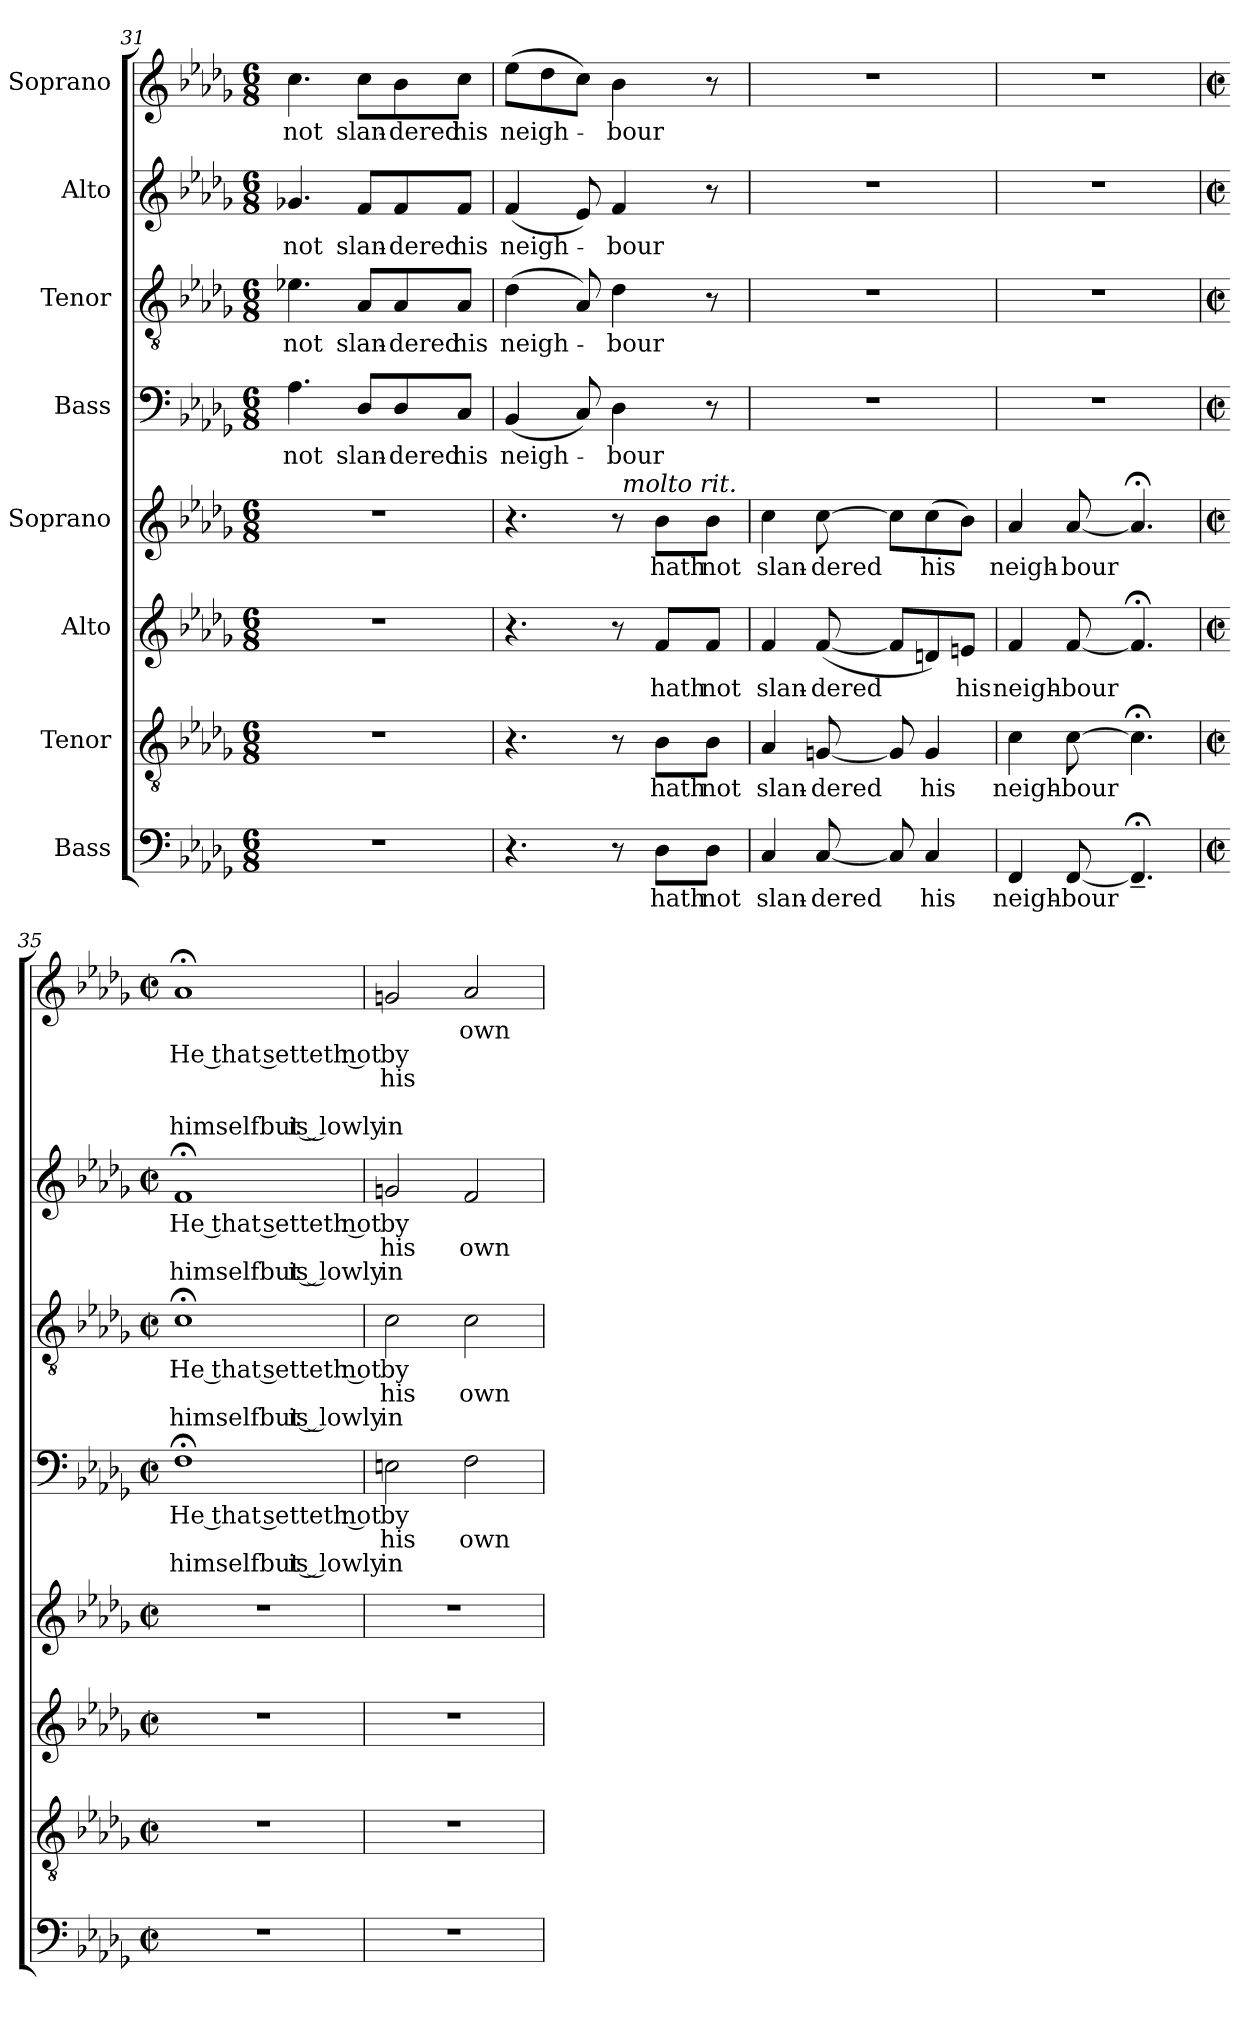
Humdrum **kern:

**kern	**text	**kern	**text	**kern	**text	**kern	**text	**kern	**text	**text	**text	**kern	**text	**text	**text	**kern	**text	**text	**text	**kern	**text	**text	**text	**text	**text
*part8	*part8	*part7	*part7	*part6	*part6	*part5	*part5	*part4	*part4	*part4	*part4	*part3	*part3	*part3	*part3	*part2	*part2	*part2	*part2	*part1	*part1	*part1	*part1	*part1	*part1
*staff8	*staff8	*staff7	*staff7	*staff6	*staff6	*staff5	*staff5	*staff4	*staff4	*staff4	*staff4	*staff3	*staff3	*staff3	*staff3	*staff2	*staff2	*staff2	*staff2	*staff1	*staff1	*staff1	*staff1	*staff1	*staff1
*I"Bass	*	*I"Tenor	*	*I"Alto	*	*I"Soprano	*	*I"Bass	*	*	*	*I"Tenor	*	*	*	*I"Alto	*	*	*	*I"Soprano	*	*	*	*	*
*clefF4	*	*clefGv2	*	*clefG2	*	*clefG2	*	*clefF4	*	*	*	*clefGv2	*	*	*	*clefG2	*	*	*	*clefG2	*	*	*	*	*
*k[b-e-a-d-g-]	*	*k[b-e-a-d-g-]	*	*k[b-e-a-d-g-]	*	*k[b-e-a-d-g-]	*	*k[b-e-a-d-g-]	*	*	*	*k[b-e-a-d-g-]	*	*	*	*k[b-e-a-d-g-]	*	*	*	*k[b-e-a-d-g-]	*	*	*	*	*
*D-:	*	*D-:	*	*D-:	*	*D-:	*	*D-:	*	*	*	*D-:	*	*	*	*D-:	*	*	*	*D-:	*	*	*	*	*
*M6/8	*	*M6/8	*	*M6/8	*	*M6/8	*	*M6/8	*	*	*	*M6/8	*	*	*	*M6/8	*	*	*	*M6/8	*	*	*	*	*
=31	=31	=31	=31	=31	=31	=31	=31	=31	=31	=31	=31	=31	=31	=31	=31	=31	=31	=31	=31	=31	=31	=31	=31	=31	=31
!LO:N:vis=1	!	!LO:N:vis=1	!	!LO:N:vis=1	!	!LO:N:vis=1	!	!	!LO:LY:b:cj	!	!	!	!LO:LY:b:cj	!	!	!	!LO:LY:b:cj	!	!	!	!LO:LY:b:cj	!	!	!	!
2.r	.	2.r	.	2.r	.	2.r	.	4.A-\	not	.	.	4.e-X\	not	.	.	4.g-X/	not	.	.	4.cc\	not	.	.	.	.
!	!	!	!	!	!	!	!	!	!LO:LY:b	!	!	!	!LO:LY:b	!	!	!	!LO:LY:b	!	!	!	!LO:LY:b	!	!	!	!
.	.	.	.	.	.	.	.	8D-/L	slan-	.	.	8A-/L	slan-	.	.	8f/L	slan-	.	.	8cc\L	slan-	.	.	.	.
!	!	!	!	!	!	!	!	!	!LO:LY:b:cj	!	!	!	!LO:LY:b:cj	!	!	!	!LO:LY:b:cj	!	!	!	!LO:LY:b:cj	!	!	!	!
.	.	.	.	.	.	.	.	8D-/	-dered	.	.	8A-/	-dered	.	.	8f/	-dered	.	.	8b-\	-dered	.	.	.	.
!	!	!	!	!	!	!	!	!	!LO:LY:b:cj	!	!	!	!LO:LY:b:cj	!	!	!	!LO:LY:b:cj	!	!	!	!LO:LY:b:cj	!	!	!	!
.	.	.	.	.	.	.	.	8C/J	his	.	.	8A-/J	his	.	.	8f/J	his	.	.	8cc\J	his	.	.	.	.
=32	=32	=32	=32	=32	=32	=32	=32	=32	=32	=32	=32	=32	=32	=32	=32	=32	=32	=32	=32	=32	=32	=32	=32	=32	=32
!	!	!	!	!	!	!	!	!	!LO:LY:b	!	!	!	!LO:LY:b	!	!	!	!LO:LY:b	!	!	!	!LO:LY:b	!	!	!	!
*	*	*	*	*	*	*^	*	*	*	*	*	*	*	*	*	*	*	*	*	*	*	*	*	*	*
4.r	.	4.r	.	4.r	.	4.r	4ryy	.	(<4BB-/	neigh-	.	.	(>4d-\	neigh-	.	.	(<4f/	neigh-	.	.	(>8ee-\L	neigh-	.	.	.	.
.	.	.	.	.	.	.	.	.	.	.	.	.	.	.	.	.	.	.	.	.	8dd-\	.	.	.	.	.
.	.	.	.	.	.	.	8ryy	.	8C/)	.	.	.	8A-/)	.	.	.	8e-/)	.	.	.	8cc\J)	.	.	.	.	.
!	!	!	!	!	!	!	!	!	!	!LO:LY:b:cj	!	!	!	!LO:LY:b:cj	!	!	!	!LO:LY:b:cj	!	!	!	!LO:LY:b:cj	!	!	!	!
8r	.	8r	.	8r	.	8r	64ryy	.	4D-\	-bour	.	.	4d-\	-bour	.	.	4f/	-bour	.	.	4b-\	-bour	.	.	.	.
!	!	!	!	!	!	!	!LO:TX:a:i:t=molto rit.	!	!	!	!	!	!	!	!	!	!	!	!	!	!	!	!	!	!	!
.	.	.	.	.	.	.	4ryy	.	.	.	.	.	.	.	.	.	.	.	.	.	.	.	.	.	.	.
!	!LO:LY:b:cj	!	!LO:LY:b:cj	!	!LO:LY:b:cj	!	!	!LO:LY:b:cj	!	!	!	!	!	!	!	!	!	!	!	!	!	!	!	!	!	!
8D-\L	hath	8B-\L	hath	8f/L	hath	8b-\L	.	hath	.	.	.	.	.	.	.	.	.	.	.	.	.	.	.	.	.	.
!	!LO:LY:b:cj	!	!LO:LY:b:cj	!	!LO:LY:b:cj	!	!	!LO:LY:b:cj	!	!	!	!	!	!	!	!	!	!	!	!	!	!	!	!	!	!
8D-\J	not	8B-\J	not	8f/J	not	8b-\J	.	not	8r	.	.	.	8r	.	.	.	8r	.	.	.	8r	.	.	.	.	.
.	.	.	.	.	.	.	16..ryy	.	.	.	.	.	.	.	.	.	.	.	.	.	.	.	.	.	.	.
=33	=33	=33	=33	=33	=33	=33	=33	=33	=33	=33	=33	=33	=33	=33	=33	=33	=33	=33	=33	=33	=33	=33	=33	=33	=33	=33
!	!LO:LY:b:cj	!	!LO:LY:b:cj	!	!LO:LY:b:cj	!	!	!LO:LY:b:cj	!LO:N:vis=1	!	!	!	!LO:N:vis=1	!	!	!	!LO:N:vis=1	!	!	!	!LO:N:vis=1	!	!	!	!	!
*	*	*	*	*	*	*v	*v	*	*	*	*	*	*	*	*	*	*	*	*	*	*	*	*	*	*	*
4C/	slan-	4A-/	slan-	4f/	slan-	4cc\	slan-	2.r	.	.	.	2.r	.	.	.	2.r	.	.	.	2.r	.	.	.	.	.
!	!LO:LY:b	!	!LO:LY:b	!	!LO:LY:b	!	!LO:LY:b	!	!	!	!	!	!	!	!	!	!	!	!	!	!	!	!	!	!
[<8C/	-dered	[<8Gn/	-dered	(<[<8f/	-dered	[>8cc\	-dered	.	.	.	.	.	.	.	.	.	.	.	.	.	.	.	.	.	.
8C/]	.	8G/]	.	8f/L]	.	8cc\L]	.	.	.	.	.	.	.	.	.	.	.	.	.	.	.	.	.	.	.
!	!LO:LY:b:cj	!	!LO:LY:b:cj	!	!	!	!LO:LY:b:cj	!	!	!	!	!	!	!	!	!	!	!	!	!	!	!	!	!	!
4C/	his	4G/	his	8dn/)	.	(>8cc\	his	.	.	.	.	.	.	.	.	.	.	.	.	.	.	.	.	.	.
!	!	!	!	!	!LO:LY:b:cj	!	!	!	!	!	!	!	!	!	!	!	!	!	!	!	!	!	!	!	!
.	.	.	.	8en/J	his	8b-\J)	.	.	.	.	.	.	.	.	.	.	.	.	.	.	.	.	.	.	.
=34	=34	=34	=34	=34	=34	=34	=34	=34	=34	=34	=34	=34	=34	=34	=34	=34	=34	=34	=34	=34	=34	=34	=34	=34	=34
!	!LO:LY:b:cj	!	!LO:LY:b:cj	!	!LO:LY:b:cj	!	!LO:LY:b:cj	!LO:N:vis=1	!	!	!	!LO:N:vis=1	!	!	!	!LO:N:vis=1	!	!	!	!LO:N:vis=1	!	!	!	!	!
4FF/	neigh-	4c\	neigh-	4f/	neigh-	4a-/	neigh-	2.r	.	.	.	2.r	.	.	.	2.r	.	.	.	2.r	.	.	.	.	.
!	!LO:LY:b	!	!LO:LY:b	!	!LO:LY:b	!	!LO:LY:b	!	!	!	!	!	!	!	!	!	!	!	!	!	!	!	!	!	!
[<8FF/	-bour	[>8c\	-bour	[<8f/	-bour	[<8a-/	-bour	.	.	.	.	.	.	.	.	.	.	.	.	.	.	.	.	.	.
4.FF;<~</]	.	4.c;<\]	.	4.f;</]	.	4.a-;</]	.	.	.	.	.	.	.	.	.	.	.	.	.	.	.	.	.	.	.
!!LO:LB:g=z
=35	=35	=35	=35	=35	=35	=35	=35	=35	=35	=35	=35	=35	=35	=35	=35	=35	=35	=35	=35	=35	=35	=35	=35	=35	=35
*M2/2	*	*M2/2	*	*M2/2	*	*M2/2	*	*M2/2	*	*	*	*M2/2	*	*	*	*M2/2	*	*	*	*M2/2	*	*	*	*	*
*met(c|)	*	*met(c|)	*	*met(c|)	*	*met(c|)	*	*met(c|)	*	*	*	*met(c|)	*	*	*	*met(c|)	*	*	*	*met(c|)	*	*	*	*	*
!	!	!	!	!	!	!	!	!	!LO:LY:b:rj	!	!LO:LY:b:rj	!	!LO:LY:b:rj	!	!LO:LY:b:rj	!	!LO:LY:b:rj	!	!LO:LY:b:rj	!	!	!LO:LY:b:rj	!	!	!LO:LY:b:rj
1r	.	1r	.	1r	.	1r	.	1F;<	He that setteth not	.	himselfbut is lowly	1c;<	He that setteth not	.	himselfbut is lowly	1f;<	He that setteth not	.	himselfbut is lowly	1a-;<	.	He that setteth not	.	.	himselfbut is lowly
=36	=36	=36	=36	=36	=36	=36	=36	=36	=36	=36	=36	=36	=36	=36	=36	=36	=36	=36	=36	=36	=36	=36	=36	=36	=36
!	!	!	!	!	!	!	!	!	!LO:LY:b:rj	!LO:LY:b:cj	!LO:LY:b:rj	!	!LO:LY:b:rj	!LO:LY:b:cj	!LO:LY:b:rj	!	!LO:LY:b:rj	!LO:LY:b:cj	!LO:LY:b:rj	!	!	!LO:LY:b:rj	!LO:LY:b:cj	!	!LO:LY:b:rj
1r	.	1r	.	1r	.	1r	.	2En\	by	his	in	2c\	by	his	in	2gn/	by	his	in	2gn/	.	by	his	.	in
!	!	!	!	!	!	!	!	!	!	!LO:LY:b:cj	!	!	!	!LO:LY:b:cj	!	!	!	!LO:LY:b:cj	!	!	!LO:LY:b:cj	!	!	!	!
.	.	.	.	.	.	.	.	2F\	.	own	.	2c\	.	own	.	2f/	.	own	.	2a-/	own	.	.	.	.
=	=	=	=	=	=	=	=	=	=	=	=	=	=	=	=	=	=	=	=	=	=	=	=	=	=
*-	*-	*-	*-	*-	*-	*-	*-	*-	*-	*-	*-	*-	*-	*-	*-	*-	*-	*-	*-	*-	*-	*-	*-	*-	*-
